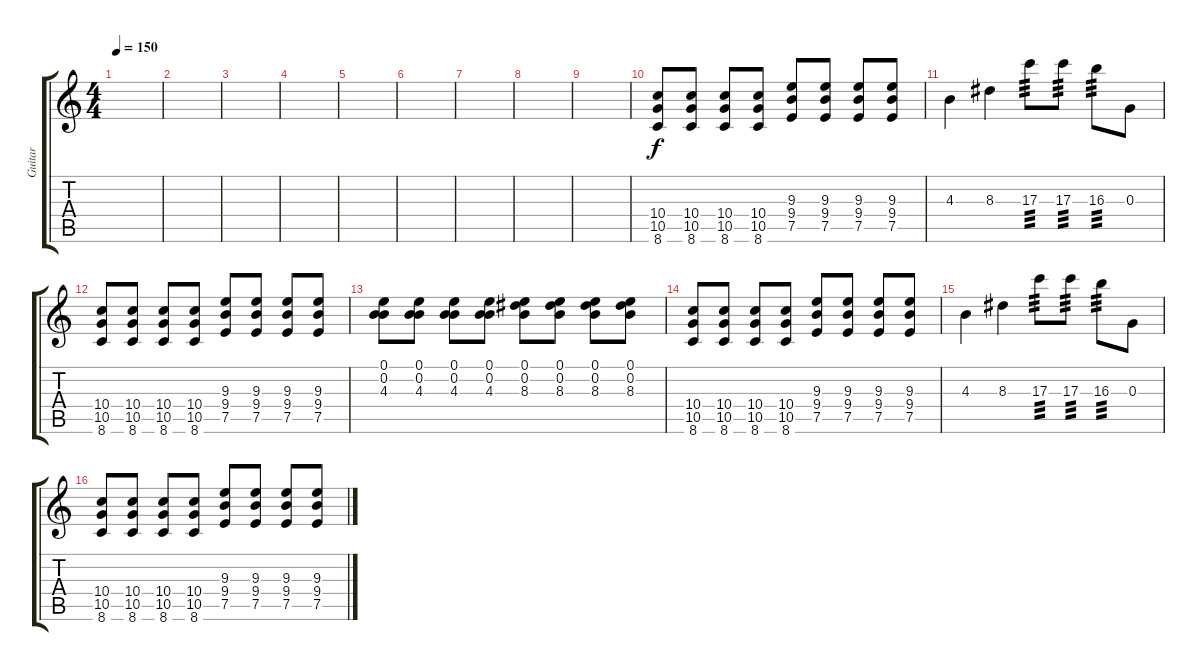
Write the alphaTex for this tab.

\track ("Guitar" "Guitar") {instrument overdrivenguitar}
\staff {score tabs}
\tuning (E4 B3 G3 D3 A2 E2) {hide}
\ts (4 4)
\tempo 150
\clef g2
\ks c
|
|
|
|
|
|
|
|
|
(10.4 10.5 8.6).8 (10.4 10.5 8.6).8 (10.4 10.5 8.6).8 (10.4 10.5 8.6).8 (9.3 9.4 7.5).8 (9.3 9.4 7.5).8 (9.3 9.4 7.5).8 (9.3 9.4 7.5).8 |
4.3.4 8.3.4 17.3.8{tp 3} 17.3.8{tp 3} 16.3.8{tp 3} 0.3.8 |
(10.4 10.5 8.6).8 (10.4 10.5 8.6).8 (10.4 10.5 8.6).8 (10.4 10.5 8.6).8 (9.3 9.4 7.5).8 (9.3 9.4 7.5).8 (9.3 9.4 7.5).8 (9.3 9.4 7.5).8 |
(0.1 0.2 4.3).8 (0.1 0.2 4.3).8 (0.1 0.2 4.3).8 (0.1 0.2 4.3).8 (0.1 0.2 8.3).8 (0.1 0.2 8.3).8 (0.1 0.2 8.3).8 (0.1 0.2 8.3).8 |
(10.4 10.5 8.6).8 (10.4 10.5 8.6).8 (10.4 10.5 8.6).8 (10.4 10.5 8.6).8 (9.3 9.4 7.5).8 (9.3 9.4 7.5).8 (9.3 9.4 7.5).8 (9.3 9.4 7.5).8 |
4.3.4 8.3.4 17.3.8{tp 3} 17.3.8{tp 3} 16.3.8{tp 3} 0.3.8 |
(10.4 10.5 8.6).8 (10.4 10.5 8.6).8 (10.4 10.5 8.6).8 (10.4 10.5 8.6).8 (9.3 9.4 7.5).8 (9.3 9.4 7.5).8 (9.3 9.4 7.5).8 (9.3 9.4 7.5).8
